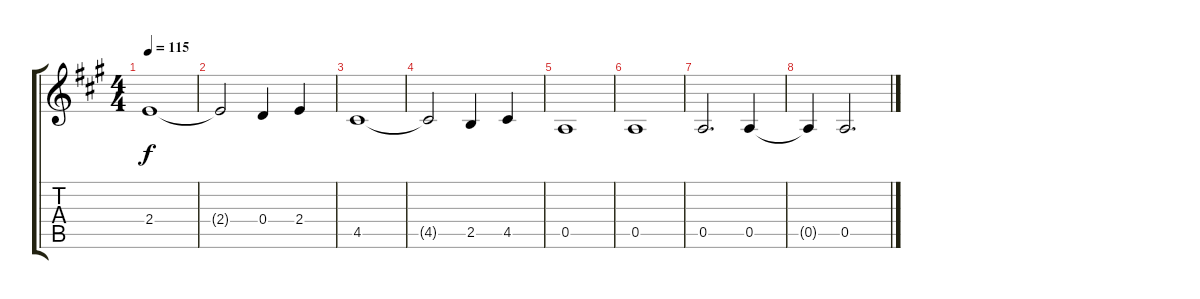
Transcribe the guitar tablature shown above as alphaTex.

\track "" {instrument acousticguitarnylon}
\staff {score tabs}
\tuning (E4 B3 G3 D3 A2 E2) {hide}
\ts (4 4)
\tempo 115
\clef g2
\ks a
2.4.1{dy f} |
2.4{t}.2 0.4.4 2.4.4 |
4.5.1 |
4.5{t}.2 2.5.4 4.5.4 |
0.5.1 |
0.5.1 |
0.5.2{d} 0.5.4 |
0.5{t}.4 0.5.2{d}
